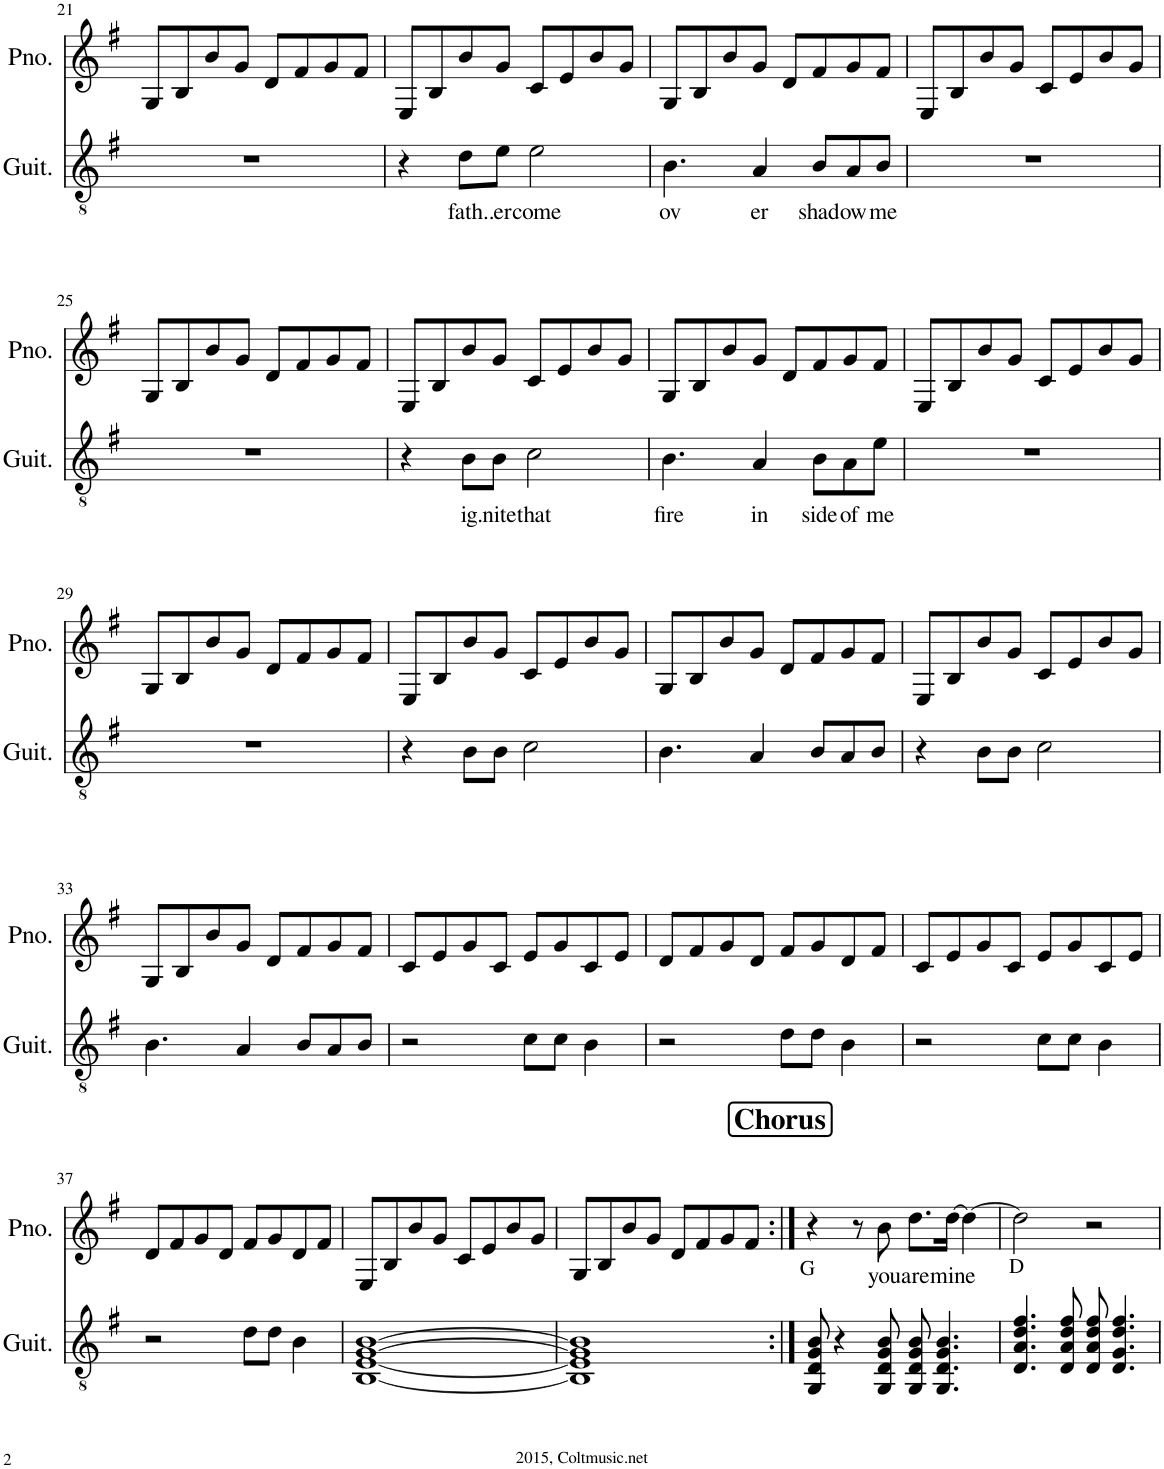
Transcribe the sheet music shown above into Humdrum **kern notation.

**kern	**text	**kern	**text
*part2	*part2	*part1	*part1
*staff2	*staff2	*staff1	*staff1
*I"Classical Guitar	*	*I"Piano	*
*I'Guit.	*	*I'Pno.	*
!!LO:PB:g=z
*clefGv2	*	*clefG2	*
*k[f#]	*	*k[f#]	*
*M4/4	*	*M4/4	*
=21	=21	=21	=21
1r	.	8G/L	.
.	.	8B/	.
.	.	8b/	.
.	.	8g/J	.
.	.	8d/L	.
.	.	8f#/	.
.	.	8g/	.
.	.	8f#/J	.
=22	=22	=22	=22
4r	.	8E/L	.
.	.	8B/	.
!	!LO:LY:b	!	!
8d\L	fath..	8b/	.
!	!LO:LY:b	!	!
8e\J	er	8g/J	.
!	!LO:LY:b	!	!
2e\	come	8c/L	.
.	.	8e/	.
.	.	8b/	.
.	.	8g/J	.
=23	=23	=23	=23
!	!LO:LY:b	!	!
4.B\	ov	8G/L	.
.	.	8B/	.
.	.	8b/	.
!	!LO:LY:b	!	!
4A/	er	8g/J	.
.	.	8d/L	.
!	!LO:LY:b	!	!
8B/L	shad	8f#/	.
!	!LO:LY:b	!	!
8A/	ow	8g/	.
!	!LO:LY:b	!	!
8B/J	me	8f#/J	.
=24	=24	=24	=24
1r	.	8E/L	.
.	.	8B/	.
.	.	8b/	.
.	.	8g/J	.
.	.	8c/L	.
.	.	8e/	.
.	.	8b/	.
.	.	8g/J	.
!!LO:LB:g=z
=25	=25	=25	=25
1r	.	8G/L	.
.	.	8B/	.
.	.	8b/	.
.	.	8g/J	.
.	.	8d/L	.
.	.	8f#/	.
.	.	8g/	.
.	.	8f#/J	.
=26	=26	=26	=26
4r	.	8E/L	.
.	.	8B/	.
!	!LO:LY:b	!	!
8B\L	ig.	8b/	.
!	!LO:LY:b	!	!
8B\J	nite	8g/J	.
!	!LO:LY:b	!	!
2c\	that	8c/L	.
.	.	8e/	.
.	.	8b/	.
.	.	8g/J	.
=27	=27	=27	=27
!	!LO:LY:b	!	!
4.B\	fire	8G/L	.
.	.	8B/	.
.	.	8b/	.
!	!LO:LY:b	!	!
4A/	in	8g/J	.
.	.	8d/L	.
!	!LO:LY:b	!	!
8B\L	side	8f#/	.
!	!LO:LY:b	!	!
8A\	of	8g/	.
!	!LO:LY:b	!	!
8e\J	me	8f#/J	.
=28	=28	=28	=28
1r	.	8E/L	.
.	.	8B/	.
.	.	8b/	.
.	.	8g/J	.
.	.	8c/L	.
.	.	8e/	.
.	.	8b/	.
.	.	8g/J	.
!!LO:LB:g=z
=29	=29	=29	=29
1r	.	8G/L	.
.	.	8B/	.
.	.	8b/	.
.	.	8g/J	.
.	.	8d/L	.
.	.	8f#/	.
.	.	8g/	.
.	.	8f#/J	.
=30	=30	=30	=30
4r	.	8E/L	.
.	.	8B/	.
8B\L	.	8b/	.
8B\J	.	8g/J	.
2c\	.	8c/L	.
.	.	8e/	.
.	.	8b/	.
.	.	8g/J	.
=31	=31	=31	=31
4.B\	.	8G/L	.
.	.	8B/	.
.	.	8b/	.
4A/	.	8g/J	.
.	.	8d/L	.
8B/L	.	8f#/	.
8A/	.	8g/	.
8B/J	.	8f#/J	.
=32	=32	=32	=32
4r	.	8E/L	.
.	.	8B/	.
8B\L	.	8b/	.
8B\J	.	8g/J	.
2c\	.	8c/L	.
.	.	8e/	.
.	.	8b/	.
.	.	8g/J	.
!!LO:LB:g=z
=33	=33	=33	=33
4.B\	.	8G/L	.
.	.	8B/	.
.	.	8b/	.
4A/	.	8g/J	.
.	.	8d/L	.
8B/L	.	8f#/	.
8A/	.	8g/	.
8B/J	.	8f#/J	.
=34	=34	=34	=34
2r	.	8c/L	.
.	.	8e/	.
.	.	8g/	.
.	.	8c/J	.
8c\L	.	8e/L	.
8c\J	.	8g/	.
4B\	.	8c/	.
.	.	8e/J	.
=35	=35	=35	=35
2r	.	8d/L	.
.	.	8f#/	.
.	.	8g/	.
.	.	8d/J	.
8d\L	.	8f#/L	.
8d\J	.	8g/	.
4B\	.	8d/	.
.	.	8f#/J	.
=36	=36	=36	=36
2r	.	8c/L	.
.	.	8e/	.
.	.	8g/	.
.	.	8c/J	.
8c\L	.	8e/L	.
8c\J	.	8g/	.
4B\	.	8c/	.
.	.	8e/J	.
!!LO:LB:g=z
=37	=37	=37	=37
2r	.	8d/L	.
.	.	8f#/	.
.	.	8g/	.
.	.	8d/J	.
8d\L	.	8f#/L	.
8d\J	.	8g/	.
4B\	.	8d/	.
.	.	8f#/J	.
=38	=38	=38	=38
[1BB [1E [1G [1B	.	8E/L	.
.	.	8B/	.
.	.	8b/	.
.	.	8g/J	.
.	.	8c/L	.
.	.	8e/	.
.	.	8b/	.
.	.	8g/J	.
=39	=39	=39	=39
1BB] 1E] 1G] 1B]	.	8G/L	.
.	.	8B/	.
.	.	8b/	.
.	.	8g/J	.
.	.	8d/L	.
.	.	8f#/	.
.	.	8g/	.
.	.	8f#/J	.
!!LO:REH:place=s1:a:B:cj:fs=14:t=Chorus
=40:|!	=40:|!	=40:|!	=40:|!
!LO:TX:a:t=G	!	!	!
8GG/ 8D/ 8G/ 8B/	.	4r	.
4r	.	.	.
.	.	8r	.
!	!	!	!LO:LY:b
8GG/ 8D/ 8G/ 8B/	.	8b\	you
!	!	!	!LO:LY:b
8GG/ 8D/ 8G/ 8B/	.	8.dd\L	are
4.GG/ 4.D/ 4.G/ 4.B/	.	.	.
!	!	!	!LO:LY:b
.	.	[16dd\Jk	mine
.	.	4dd\_	.
=41	=41	=41	=41
4.D/ 4.A/ 4.d/ 4.f#/	.	2dd\]	.
!LO:TX:a:t=D	!	!	!
8D/ 8A/ 8d/ 8f#/	.	.	.
8D/ 8A/ 8d/ 8f#/	.	2r	.
4.D/ 4.G/ 4.d/ 4.f#/	.	.	.
=	=	=	=
*-	*-	*-	*-
